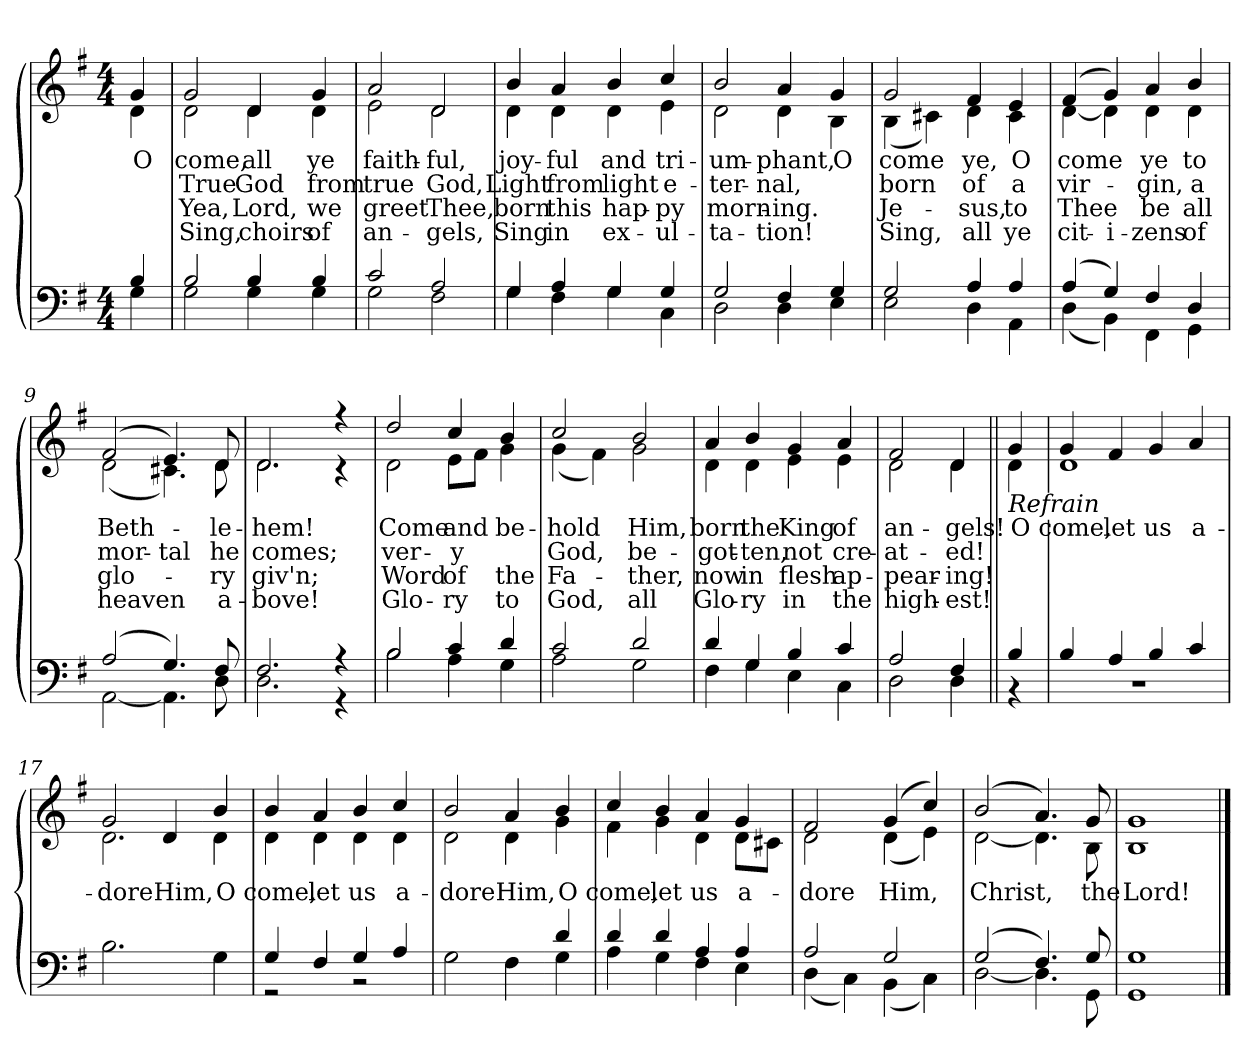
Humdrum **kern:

**kern	**kern	**text	**text	**text	**text
*part2	*part1	*part1	*part1	*part1	*part1
*staff2	*staff1	*staff1	*staff1	*staff1	*staff1
*clefF4	*clefG2	*	*	*	*
*k[f#]	*k[f#]	*	*	*	*
*M4/4	*M4/4	*	*	*	*
=1	=1	=1	=1	=1	=1
*^	*	*	*	*	*
!	!	!LO:TX:b:i:t=Verse	!	!	!	!
!	!	!	!LO:LY:b	!	!	!
*	*	*^	*	*	*	*
4B!/	4G!\	4g!/	4d!\	O	.	.	.
=2	=2	=2	=2	=2	=2	=2	=2
!	!	!	!	!LO:LY:b	!LO:LY:b	!LO:LY:b	!LO:LY:b
2B/	2G\	2g/	2d\	come,	True	Yea,	Sing,
!	!	!	!	!LO:LY:b	!LO:LY:b	!LO:LY:b	!LO:LY:b
4B/	4G\	4d/	4d\	all	God	Lord,	choirs
!	!	!	!	!LO:LY:b	!LO:LY:b	!LO:LY:b	!LO:LY:b
4B/	4G\	4g/	4d\	ye	from	we	of
=3	=3	=3	=3	=3	=3	=3	=3
!	!	!	!	!LO:LY:b	!LO:LY:b	!LO:LY:b	!LO:LY:b
2c/	2G\	2a/	2e\	faith-	true	greet	an-
!	!	!	!	!LO:LY:b	!LO:LY:b	!LO:LY:b	!LO:LY:b
2A/	2F#\	2d/	2d\	-ful,	God,	Thee,	-gels,
=4	=4	=4	=4	=4	=4	=4	=4
!	!	!	!	!LO:LY:b	!LO:LY:b	!LO:LY:b	!LO:LY:b
4G/	4G\	4b/	4d\	joy-	Light	born	Sing
!	!	!	!	!LO:LY:b	!LO:LY:b	!LO:LY:b	!LO:LY:b
4A/	4F#\	4a/	4d\	-ful	from	this	in
!	!	!	!	!LO:LY:b	!LO:LY:b	!LO:LY:b	!LO:LY:b
4G/	4G\	4b/	4d\	and	light	hap-	ex-
!	!	!	!	!LO:LY:b	!LO:LY:b	!LO:LY:b	!LO:LY:b
4G/	4C\	4cc/	4e\	tri-	e-	-py	-ul-
=5	=5	=5	=5	=5	=5	=5	=5
!	!	!	!	!LO:LY:b	!LO:LY:b	!LO:LY:b	!LO:LY:b
2G/	2D\	2b/	2d\	-um-	-ter-	morn-	-ta-
!	!	!	!	!LO:LY:b	!LO:LY:b	!LO:LY:b	!LO:LY:b
4F#/	4D\	4a/	4d\	-phant,	-nal,	-ing.	-tion!
!!LO:LB:g=z	!!
=6-	=6-	=6-	=6-	=6-	=6-	=6-	=6-
!	!	!	!	!LO:LY:b	!	!	!
4G!/	4E!\	4g!/	4B!\	O	.	.	.
=7	=7	=7	=7	=7	=7	=7	=7
!	!	!	!	!LO:LY:b	!LO:LY:b	!LO:LY:b	!LO:LY:b
2G/	2E\	2g/	(<4B\	come	born	Je-	Sing,
.	.	.	4c#X\)	.	.	.	.
!	!	!	!	!LO:LY:b	!LO:LY:b	!LO:LY:b	!LO:LY:b
4A/	4D\	4f#/	4d\	ye,	of	-sus,	all
!	!	!	!	!LO:LY:b	!LO:LY:b	!LO:LY:b	!LO:LY:b
4A/	4AA\	4e/	4c#\	O	a	to	ye
=8	=8	=8	=8	=8	=8	=8	=8
!	!	!	!	!LO:LY:b	!LO:LY:b	!LO:LY:b	!LO:LY:b
(>4A/	(<4D\	(>4f#/	[4d\	come	vir-	Thee	cit-
!	!	!	!	!	!	!	!LO:LY:b
4G/)	4BB\)	4g/)	4d\]	.	.	.	-i-
!	!	!	!	!LO:LY:b	!LO:LY:b	!LO:LY:b	!LO:LY:b
4F#/	4FF#\	4a/	4d\	ye	-gin,	be	-zens
!	!	!	!	!LO:LY:b	!LO:LY:b	!LO:LY:b	!LO:LY:b
4D/	4GG\	4b/	4d\	to	a	all	of
=9	=9	=9	=9	=9	=9	=9	=9
!	!	!	!	!LO:LY:b	!LO:LY:b	!LO:LY:b	!LO:LY:b
(>2A/	[2AA\	(>2f#/	(<2d\	Beth-	mor-	glo-	heaven
!	!	!	!	!	!LO:LY:b	!	!
4.G/)	4.AA\]	4.e/)	4.c#X\)	.	-tal	.	.
!	!	!	!	!LO:LY:b	!LO:LY:b	!LO:LY:b	!LO:LY:b
8F#/	8D\	8d/	8d\	-le-	he	-ry	a-
=10	=10	=10	=10	=10	=10	=10	=10
!	!	!	!	!LO:LY:b	!LO:LY:b	!LO:LY:b	!LO:LY:b
2.F#/	2.D\	2.d/	2.d\	-hem!	comes;	giv'n;	-bove!
4r	4r	4r	4r	.	.	.	.
!!LO:LB:g=z	!!
=11	=11	=11	=11	=11	=11	=11	=11
!	!	!	!	!LO:LY:b	!LO:LY:b	!LO:LY:b	!LO:LY:b
2B/	2B\	2dd/	2d\	Come	ver-	Word	Glo-
!	!	!	!	!LO:LY:b	!LO:LY:b	!LO:LY:b	!LO:LY:b
4c/	4A\	4cc/	8e\L	and	-y	of	-ry
.	.	.	8f#\J	.	.	.	.
!	!	!	!	!LO:LY:b	!	!LO:LY:b	!LO:LY:b
4d/	4G\	4b/	4g\	be-	.	the	to
=12	=12	=12	=12	=12	=12	=12	=12
!	!	!	!	!LO:LY:b	!LO:LY:b	!LO:LY:b	!LO:LY:b
2c/	2A\	2cc/	(<4g\	-hold	God,	Fa-	God,
.	.	.	4f#\)	.	.	.	.
!	!	!	!	!LO:LY:b	!LO:LY:b	!LO:LY:b	!LO:LY:b
2d/	2G\	2b/	2g\	Him,	be-	-ther,	all
=13	=13	=13	=13	=13	=13	=13	=13
!	!	!	!	!LO:LY:b	!LO:LY:b	!LO:LY:b	!LO:LY:b
4d/	4F#\	4a/	4d\	born	-got-	now	Glo-
!	!	!	!	!LO:LY:b	!LO:LY:b	!LO:LY:b	!LO:LY:b
4G/	4G\	4b/	4d\	the	-ten,	in	-ry
!	!	!	!	!LO:LY:b	!LO:LY:b	!LO:LY:b	!LO:LY:b
4B/	4E\	4g/	4e\	King	not	flesh	in
!	!	!	!	!LO:LY:b	!LO:LY:b	!LO:LY:b	!LO:LY:b
4c/	4C\	4a/	4e\	of	cre-	ap-	the
=14	=14	=14	=14	=14	=14	=14	=14
!	!	!	!	!LO:LY:b	!LO:LY:b	!LO:LY:b	!LO:LY:b
2A/	2D\	2f#/	2d\	an-	-at-	-pear-	high-
!	!	!	!	!LO:LY:b	!LO:LY:b	!LO:LY:b	!LO:LY:b
4F#/	4D\	4d/	4d\	-gels!	-ed!	-ing!	-est!
!!LO:LB:g=z	!!
=15||	=15||	=15||	=15||	=15||	=15||	=15||	=15||
!	!	!LO:TX:b:i:t=Refrain	!	!	!	!	!
!	!	!	!	!LO:LY:b	!	!	!
4B!/	4r	4g/	4d!\	O	.	.	.
=16	=16	=16	=16	=16	=16	=16	=16
!	!	!	!	!LO:LY:b	!	!	!
4B!/	1r	4g/	1d!	come,	.	.	.
!	!	!	!	!LO:LY:b	!	!	!
4A!/	.	4f#/	.	let	.	.	.
!	!	!	!	!LO:LY:b	!	!	!
4B!/	.	4g/	.	us	.	.	.
!	!	!	!	!LO:LY:b	!	!	!
4c!/	.	4a/	.	a-	.	.	.
*v	*v	*	*	*	*	*	*
=17	=17	=17	=17	=17	=17	=17
!	!	!	!LO:LY:b	!	!	!
2.B!\	2g/	2.d!\	-dore	.	.	.
!	!	!	!LO:LY:b	!	!	!
.	4d/	.	Him,	.	.	.
!!LO:LB:g=z	!!
=18-	=18-	=18-	=18-	=18-	=18-	=18-
!	!	!	!LO:LY:b	!	!	!
4G\	4b/	4d\	O	.	.	.
=19	=19	=19	=19	=19	=19	=19
*^	*	*	*	*	*	*
!	!	!	!	!LO:LY:b	!	!	!
4G/	2r	4b/	4d\	come,	.	.	.
!	!	!	!	!LO:LY:b	!	!	!
4F#/	.	4a/	4d\	let	.	.	.
!	!	!	!	!LO:LY:b	!	!	!
4G/	2r	4b/	4d\	us	.	.	.
!	!	!	!	!LO:LY:b	!	!	!
4A/	.	4cc/	4d\	a-	.	.	.
*v	*v	*	*	*	*	*	*
=20	=20	=20	=20	=20	=20	=20
!	!	!	!LO:LY:b	!	!	!
2G\	2b/	2d\	-dore	.	.	.
!	!	!	!LO:LY:b	!	!	!
4F#\	4a/	4d\	Him,	.	.	.
!!LO:LB:g=z	!!
=21-	=21-	=21-	=21-	=21-	=21-	=21-
*^	*	*	*	*	*	*
!	!	!	!	!LO:LY:b	!	!	!
4d/	4G\	4b/	4g\	O	.	.	.
=22	=22	=22	=22	=22	=22	=22	=22
!	!	!	!	!LO:LY:b	!	!	!
4d/	4A\	4cc/	4f#\	come,	.	.	.
!	!	!	!	!LO:LY:b	!	!	!
4d/	4G\	4b/	4g\	let	.	.	.
!	!	!	!	!LO:LY:b	!	!	!
4A/	4F#\	4a/	4d\	us	.	.	.
!	!	!	!	!LO:LY:b	!	!	!
4A/	4E\	4g/	8d\L	a-	.	.	.
.	.	.	8c#X\J	.	.	.	.
=23	=23	=23	=23	=23	=23	=23	=23
!	!	!	!	!LO:LY:b	!	!	!
2A/	(<4D\	2f#/	2d\	-dore	.	.	.
.	4C\)	.	.	.	.	.	.
!	!	!	!	!LO:LY:b	!	!	!
2G/	(<4BB\	(>4g/	(<4d\	Him,	.	.	.
.	4C\)	4cc/)	4e\)	.	.	.	.
=24	=24	=24	=24	=24	=24	=24	=24
!	!	!	!	!LO:LY:b	!	!	!
(>2G/	[2D\	(>2b/	[2d\	Christ,	.	.	.
4.F#/)	4.D\]	4.a/)	4.d\]	.	.	.	.
!	!	!	!	!LO:LY:b	!	!	!
8G/	8GG\	8g/	8B\	the	.	.	.
=25	=25	=25	=25	=25	=25	=25	=25
!	!	!	!	!LO:LY:b	!	!	!
1G	1GG	1g	1B	Lord!	.	.	.
*v	*v	*	*	*	*	*	*
*	*v	*v	*	*	*	*
==	==	==	==	==	==
*-	*-	*-	*-	*-	*-
